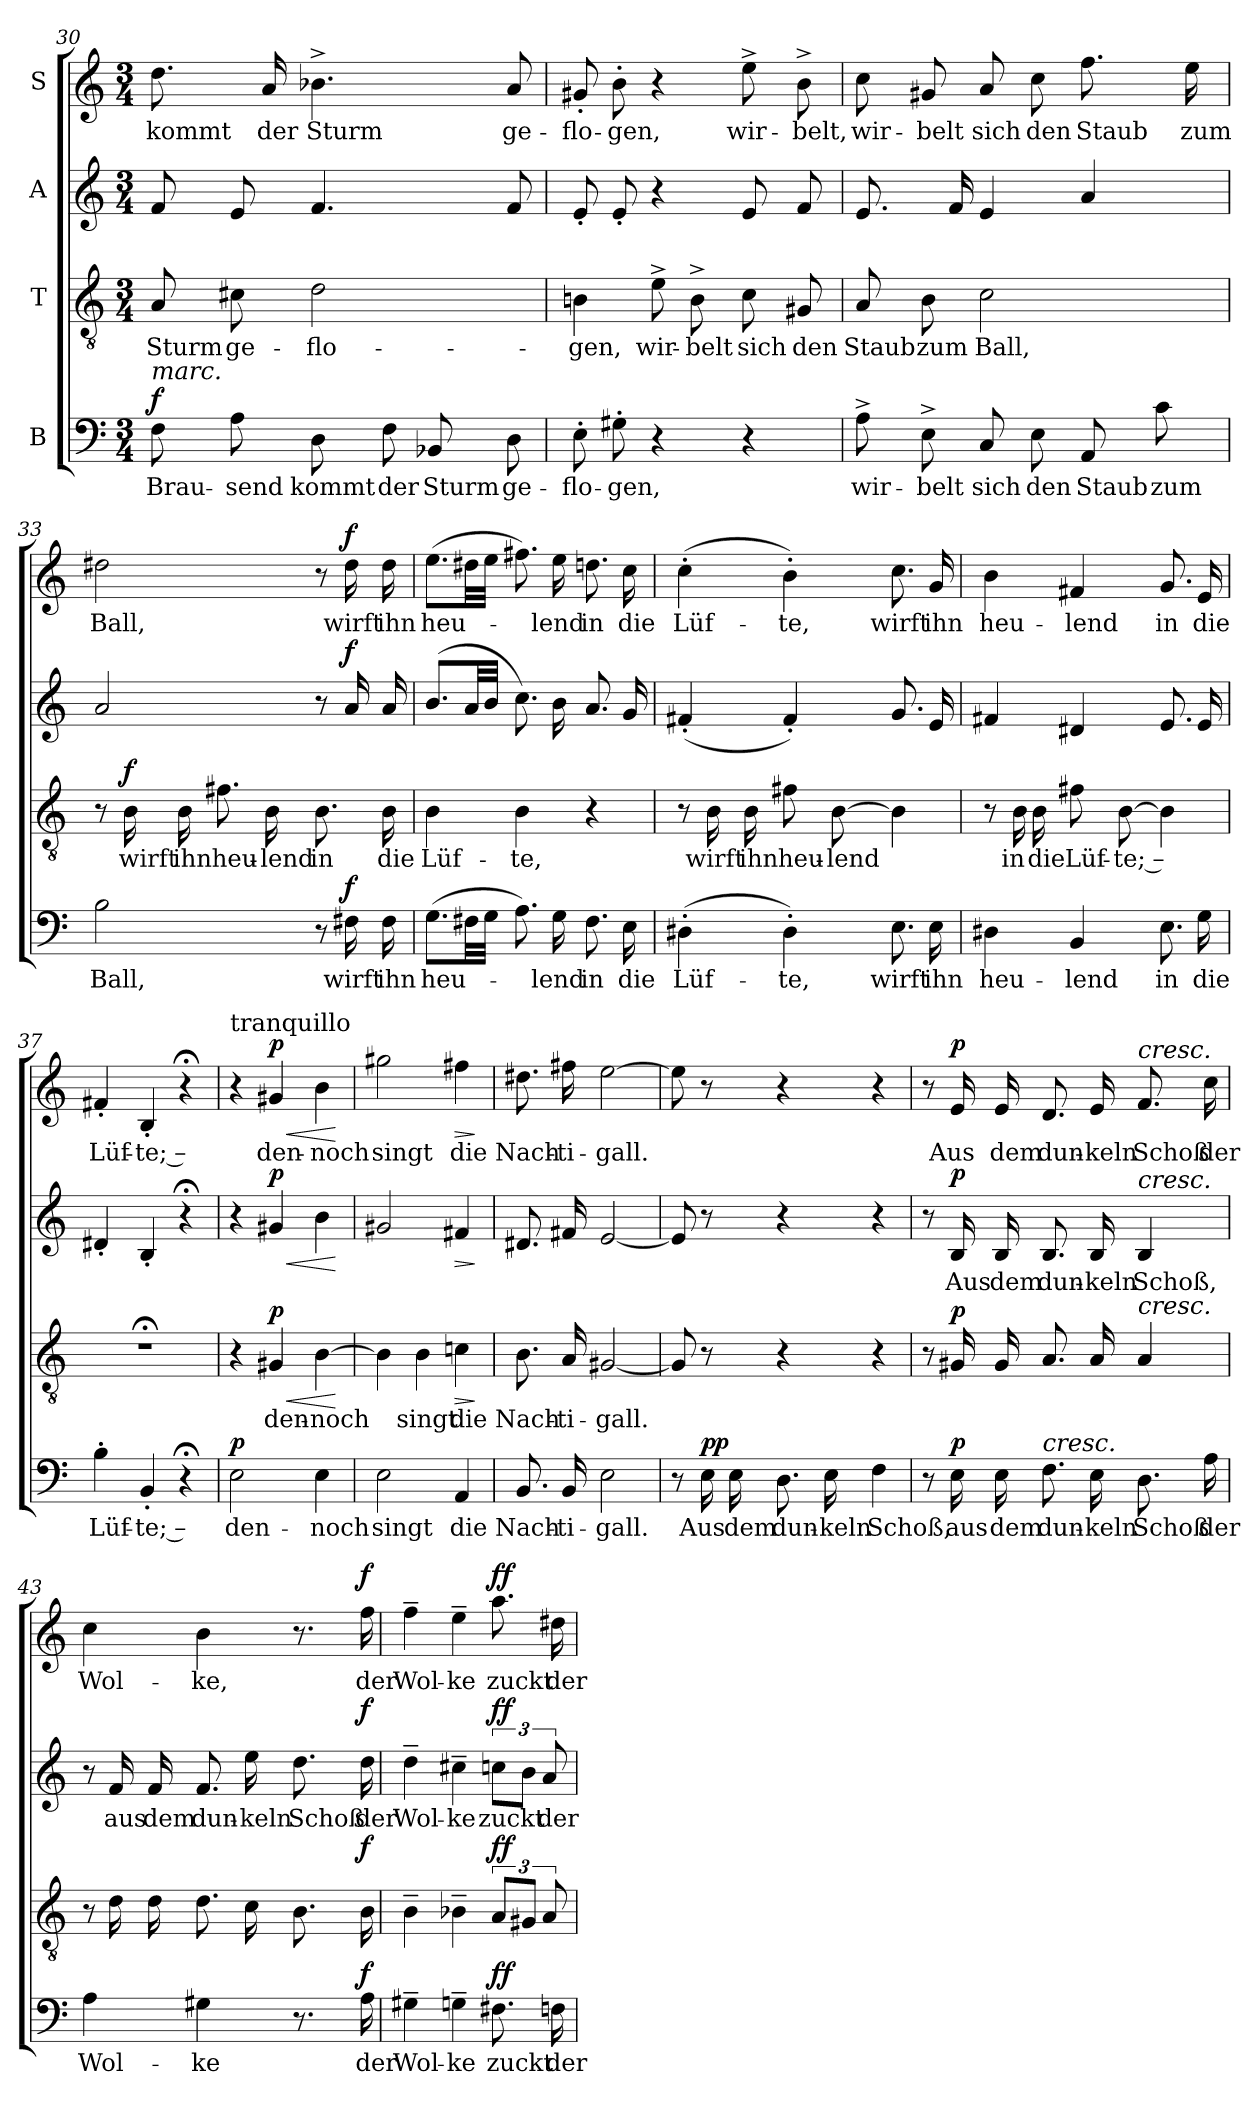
**kern	**text	**dynam	**kern	**text	**dynam	**kern	**text	**dynam	**kern	**text	**dynam
*part4	*part4	*part4	*part3	*part3	*part3	*part2	*part2	*part2	*part1	*part1	*part1
*staff4	*staff4	*staff4	*staff3	*staff3	*staff3	*staff2	*staff2	*staff2	*staff1	*staff1	*staff1
*I"B	*	*	*I"T	*	*	*I"A	*	*	*I"S	*	*
*clefF4	*	*	*clefGv2	*	*	*clefG2	*	*	*clefG2	*	*
*k[]	*	*	*k[]	*	*	*k[]	*	*	*k[]	*	*
*M3/4	*	*	*M3/4	*	*	*M3/4	*	*	*M3/4	*	*
=30	=30	=30	=30	=30	=30	=30	=30	=30	=30	=30	=30
!LO:TX:a:i:t=marc.	!	!	!	!	!	!	!	!	!	!	!
!	!	!LO:DY:a	!	!	!	!	!	!	!	!	!
8F\	Brau-	f	8A/	Sturm	.	8f/	.	.	8.dd\	kommt	.
8A\	-send	.	8c#X\	ge-	.	8e/	.	.	.	.	.
.	.	.	.	.	.	.	.	.	16a/	der	.
8D\	kommt	.	2d\	-flo-	.	4.f/	.	.	4.b-X^\	Sturm	.
8F\	der	.	.	.	.	.	.	.	.	.	.
8BB-X/	Sturm	.	.	.	.	.	.	.	.	.	.
8D\	ge-	.	.	.	.	8f/	.	.	8a/	ge-	.
=31	=31	=31	=31	=31	=31	=31	=31	=31	=31	=31	=31
8E'\	-flo-	.	4Bn\	-gen,	.	8e'/	.	.	8g#X'/	-flo-	.
8G#X'\	-gen,	.	.	.	.	8e'/	.	.	8b'\	-gen,	.
4r	.	.	8e^\	wir-	.	4r	.	.	4r	.	.
.	.	.	8B^\	-belt	.	.	.	.	.	.	.
4r	.	.	8c\	sich	.	8e/	.	.	8ee^\	wir-	.
.	.	.	8G#X/	den	.	8f/	.	.	8b^\	-belt,	.
!!LO:LB:g=z
=32	=32	=32	=32	=32	=32	=32	=32	=32	=32	=32	=32
8A^\	wir-	.	8A/	Staub	.	8.e/	.	.	8cc\	wir-	.
8E^\	-belt	.	8B\	zum	.	.	.	.	8g#X/	-belt	.
.	.	.	.	.	.	16f/	.	.	.	.	.
8C/	sich	.	2c\	Ball,	.	4e/	.	.	8a/	sich	.
8E\	den	.	.	.	.	.	.	.	8cc\	den	.
8AA/	Staub	.	.	.	.	4a/	.	.	8.ff\	Staub	.
8c\	zum	.	.	.	.	.	.	.	.	.	.
.	.	.	.	.	.	.	.	.	16ee\	zum	.
=33	=33	=33	=33	=33	=33	=33	=33	=33	=33	=33	=33
2B\	Ball,	.	8r	.	.	2a/	.	.	2dd#X\	Ball,	.
!	!	!	!	!	!LO:DY:a	!	!	!	!	!	!
.	.	.	16B\	wirft	f	.	.	.	.	.	.
.	.	.	16B\	ihn	.	.	.	.	.	.	.
.	.	.	8.f#X\	heu-	.	.	.	.	.	.	.
.	.	.	16B\	-lend	.	.	.	.	.	.	.
8r	.	.	8.B\	in	.	8r	.	.	8r	.	.
!	!	!LO:DY:a	!	!	!	!	!	!LO:DY:a	!	!	!LO:DY:a
16F#X\	wirft	f	.	.	.	16a/	.	f	16dd#\	wirft	f
16F#\	ihn	.	16B\	die	.	16a/	.	.	16dd#\	ihn	.
=34	=34	=34	=34	=34	=34	=34	=34	=34	=34	=34	=34
(8.G\L	heu-	.	4B\	Lüf-	.	(8.b/L	.	.	(8.ee\L	heu-	.
32F#X\LL	.	.	.	.	.	32a/LL	.	.	32dd#X\LL	.	.
32G\JJJ	.	.	.	.	.	32b/JJJ	.	.	32ee\JJJ	.	.
8.A\)	.	.	4B\	-te,	.	8.cc\)	.	.	8.ff#X\)	.	.
16G\	-lend	.	.	.	.	16b\	.	.	16ee\	-lend	.
8.F#\	in	.	4r	.	.	8.a/	.	.	8.ddn\	in	.
16E\	die	.	.	.	.	16g/	.	.	16cc\	die	.
!!LO:LB:g=z
=35	=35	=35	=35	=35	=35	=35	=35	=35	=35	=35	=35
(4D#X'\	Lüf-	.	8r	.	.	(>4f#X'/	.	.	(4cc'\	Lüf-	.
.	.	.	16B\	wirft	.	.	.	.	.	.	.
.	.	.	16B\	ihn	.	.	.	.	.	.	.
4D#'\)	-te,	.	8f#X\	heu-	.	4f#'/)	.	.	4b'\)	-te,	.
.	.	.	[8B\	-lend	.	.	.	.	.	.	.
8.E\	wirft	.	4B\]	.	.	8.g/	.	.	8.cc\	wirft	.
16E\	ihn	.	.	.	.	16e/	.	.	16g/	ihn	.
=36	=36	=36	=36	=36	=36	=36	=36	=36	=36	=36	=36
4D#X\	heu-	.	8r	.	.	4f#X/	.	.	4b\	heu-	.
.	.	.	16B\	in	.	.	.	.	.	.	.
.	.	.	16B\	die	.	.	.	.	.	.	.
4BB/	-lend	.	8f#X\	Lüf-	.	4d#X/	.	.	4f#X/	-lend	.
.	.	.	[8B\	-te; –	.	.	.	.	.	.	.
8.E\	in	.	4B\]	.	.	8.e/	.	.	8.g/	in	.
16G\	die	.	.	.	.	16e/	.	.	16e/	die	.
=37	=37	=37	=37	=37	=37	=37	=37	=37	=37	=37	=37
4B'\	Lüf-	.	2.r;<	.	.	4d#X'/	.	.	4f#X'/	Lüf-	.
4BB'/	-te; –	.	.	.	.	4B'/	.	.	4B'/	-te; –	.
4r;<	.	.	.	.	.	4r;<	.	.	4r;<	.	.
!!LO:LB:g=z
=38	=38	=38	=38	=38	=38	=38	=38	=38	=38	=38	=38
!	!	!	!	!	!	!	!	!	!LO:TX:a:t=tranquillo	!	!
!	!	!LO:DY:a	!	!	!	!	!	!	!	!	!
2E\	den-	p	4r	.	.	4r	.	.	4r	.	.
!	!	!	!	!	!LO:HP:b	!	!	!LO:HP:b	!	!	!LO:HP:b
!	!	!	!	!	!LO:DY:n=1:a	!	!	!LO:DY:n=1:a	!	!	!LO:DY:n=1:a
.	.	.	4G#X/	den-	< p	4g#X/	.	< p	4g#X/	den-	< p
4E\	-noch	.	[4B\	-noch	.	4b\	.	.	4b\	-noch	.
.	.	.	.	.	[	.	.	[	.	.	[
=39	=39	=39	=39	=39	=39	=39	=39	=39	=39	=39	=39
2E\	singt	.	4B\]	.	.	2g#X/	.	.	2gg#X\	singt	.
.	.	.	4B\	singt	.	.	.	.	.	.	.
!	!	!	!	!	!LO:HP:b	!	!	!LO:HP:b	!	!	!LO:HP:b
4AA/	die	.	4cn\	die	>	4f#X/	.	>	4ff#X\	die	>
.	.	.	.	.	]	.	.	]	.	.	]
=40	=40	=40	=40	=40	=40	=40	=40	=40	=40	=40	=40
8.BB/	Nach-	.	8.B\	Nach-	.	8.d#X/	.	.	8.dd#X\	Nach-	.
16BB/	-ti-	.	16A/	-ti-	.	16f#X/	.	.	16ff#X\	-ti-	.
2E\	-gall.	.	[2G#X/	-gall.	.	[2e/	.	.	[2ee\	-gall.	.
=41	=41	=41	=41	=41	=41	=41	=41	=41	=41	=41	=41
8r	.	.	8G#/]	.	.	8e/]	.	.	8ee\]	.	.
*	*	*	*	*	*	*	*	*	*MM66	*	*
!	!	!LO:DY:a	!	!	!	!	!	!	!	!	!
16E\	Aus	pp	8r	.	.	8r	.	.	8r	.	.
16E\	dem	.	.	.	.	.	.	.	.	.	.
8.D\	dun-	.	4r	.	.	4r	.	.	4r	.	.
16E\	-keln	.	.	.	.	.	.	.	.	.	.
4F\	Schoß,	.	4r	.	.	4r	.	.	4r	.	.
!!LO:PB:g=z
=42	=42	=42	=42	=42	=42	=42	=42	=42	=42	=42	=42
8r	.	.	8r	.	.	8r	.	.	8r	.	.
!	!	!LO:DY:a	!	!	!LO:DY:a	!	!	!LO:DY:a	!	!	!LO:DY:a
16E\	aus	p	16G#X/	.	p	16B/	Aus	p	16e/	Aus	p
16E\	dem	.	16G#/	.	.	16B/	dem	.	16e/	dem	.
!LO:TX:a:i:t=cresc.	!	!	!	!	!	!	!	!	!	!	!
8.F\	dun-	.	8.A/	.	.	8.B/	dun-	.	8.d/	dun-	.
16E\	-keln	.	16A/	.	.	16B/	-keln	.	16e/	-keln	.
!	!	!	!	!	!	!	!	!	!LO:TX:a:i:t=cresc.	!	!
!	!	!	!	!	!	!LO:TX:a:i:t=cresc.	!	!	!	!	!
!	!	!	!LO:TX:a:i:t=cresc.	!	!	!	!	!	!	!	!
8.D\	Schoß	.	4A/	.	.	4B/	Schoß,	.	8.f/	Schoß	.
16A\	der	.	.	.	.	.	.	.	16cc\	der	.
=43	=43	=43	=43	=43	=43	=43	=43	=43	=43	=43	=43
4A\	Wol-	.	8r	.	.	8r	.	.	4cc\	Wol-	.
.	.	.	16d\	.	.	16f/	aus	.	.	.	.
.	.	.	16d\	.	.	16f/	dem	.	.	.	.
4G#X\	-ke	.	8.d\	.	.	8.f/	dun-	.	4b\	-ke,	.
.	.	.	16c\	.	.	16ee\	-keln	.	.	.	.
8.r	.	.	8.B\	.	.	8.dd\	Schoß	.	8.r	.	.
!	!	!LO:DY:a	!	!	!LO:DY:a	!	!	!LO:DY:a	!	!	!LO:DY:a
16A\	der	f	16B\	.	f	16dd\	der	f	16ff\	der	f
=44	=44	=44	=44	=44	=44	=44	=44	=44	=44	=44	=44
4G#X~\	Wol-	.	4B~\	.	.	4dd~\	Wol-	.	4ff~\	Wol-	.
4Gn~\	-ke	.	4B-X~\	.	.	4cc#X~\	-ke	.	4ee~\	-ke	.
!	!	!LO:DY:a	!	!	!LO:DY:a	!	!	!LO:DY:a	!	!	!LO:DY:a
8.F#X\	zuckt	ff	12A/L	.	ff	12ccn\L	zuckt	ff	8.aa\	zuckt	ff
.	.	.	12G#X/J	.	.	12b\J	.	.	.	.	.
.	.	.	12A/	.	.	12a/	der	.	.	.	.
16Fn\	der	.	.	.	.	.	.	.	16dd#X\	der	.
=	=	=	=	=	=	=	=	=	=	=	=
*-	*-	*-	*-	*-	*-	*-	*-	*-	*-	*-	*-
